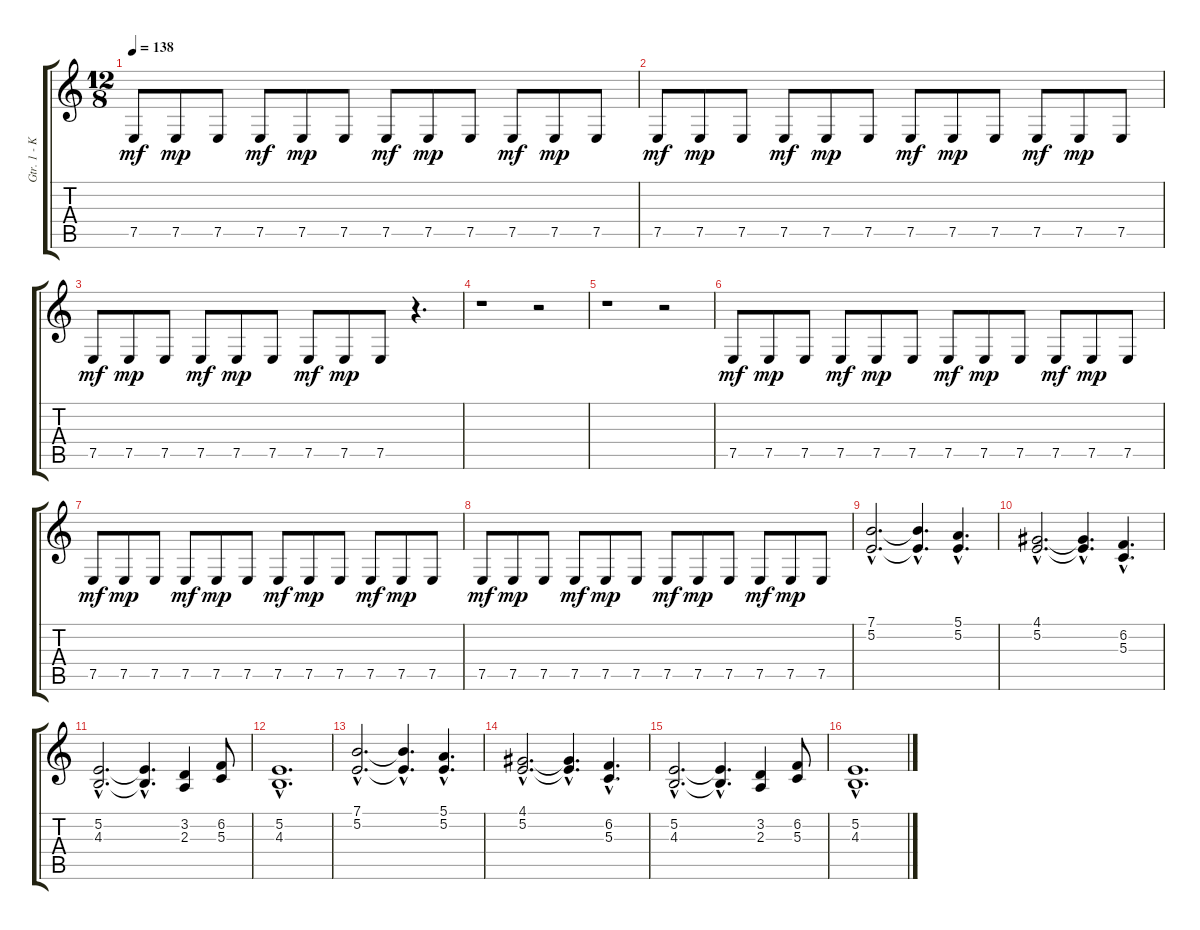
\track ("Gtr. 1 - Keyboard" "Gtr. 1 - K") {instrument reedorgan}
\staff {score tabs}
\tuning (E4 B3 G3 D3 A2 E2) {hide}
\ts (12 8)
\tempo 138
\clef g2
\ks c
7.5.8{dy mf} 7.5.8{dy mp} 7.5.8 7.5.8{dy mf} 7.5.8{dy mp} 7.5.8 7.5.8{dy mf} 7.5.8{dy mp} 7.5.8 7.5.8{dy mf} 7.5.8{dy mp} 7.5.8 |
7.5.8{dy mf} 7.5.8{dy mp} 7.5.8 7.5.8{dy mf} 7.5.8{dy mp} 7.5.8 7.5.8{dy mf} 7.5.8{dy mp} 7.5.8 7.5.8{dy mf} 7.5.8{dy mp} 7.5.8 |
7.5.8{dy mf} 7.5.8{dy mp} 7.5.8 7.5.8{dy mf} 7.5.8{dy mp} 7.5.8 7.5.8{dy mf} 7.5.8{dy mp} 7.5.8 r.4{d} |
r.1 r.2 |
r.1 r.2 |
7.5.8{dy mf} 7.5.8{dy mp} 7.5.8 7.5.8{dy mf} 7.5.8{dy mp} 7.5.8 7.5.8{dy mf} 7.5.8{dy mp} 7.5.8 7.5.8{dy mf} 7.5.8{dy mp} 7.5.8 |
7.5.8{dy mf} 7.5.8{dy mp} 7.5.8 7.5.8{dy mf} 7.5.8{dy mp} 7.5.8 7.5.8{dy mf} 7.5.8{dy mp} 7.5.8 7.5.8{dy mf} 7.5.8{dy mp} 7.5.8 |
7.5.8{dy mf} 7.5.8{dy mp} 7.5.8 7.5.8{dy mf} 7.5.8{dy mp} 7.5.8 7.5.8{dy mf} 7.5.8{dy mp} 7.5.8 7.5.8{dy mf} 7.5.8{dy mp} 7.5.8 |
(7.1{hac} 5.2{hac}).2{d} (7.1{hac t} 5.2{hac t}).4{d} (5.1{hac} 5.2{hac}).4{d} |
(4.1{hac} 5.2{hac}).2{d} (4.1{hac t} 5.2{hac t}).4{d} (6.2{hac} 5.3{hac}).4{d} |
(5.2{hac} 4.3{hac}).2{d} (5.2{hac t} 4.3{hac t}).4{d} (3.2 2.3).4 (6.2 5.3).8 |
(5.2{hac} 4.3{hac}).1{d} |
(7.1{hac} 5.2{hac}).2{d} (7.1{hac t} 5.2{hac t}).4{d} (5.1{hac} 5.2{hac}).4{d} |
(4.1{hac} 5.2{hac}).2{d} (4.1{hac t} 5.2{hac t}).4{d} (6.2{hac} 5.3{hac}).4{d} |
(5.2{hac} 4.3{hac}).2{d} (5.2{hac t} 4.3{hac t}).4{d} (3.2 2.3).4 (6.2 5.3).8 |
(5.2{hac} 4.3{hac}).1{d}
